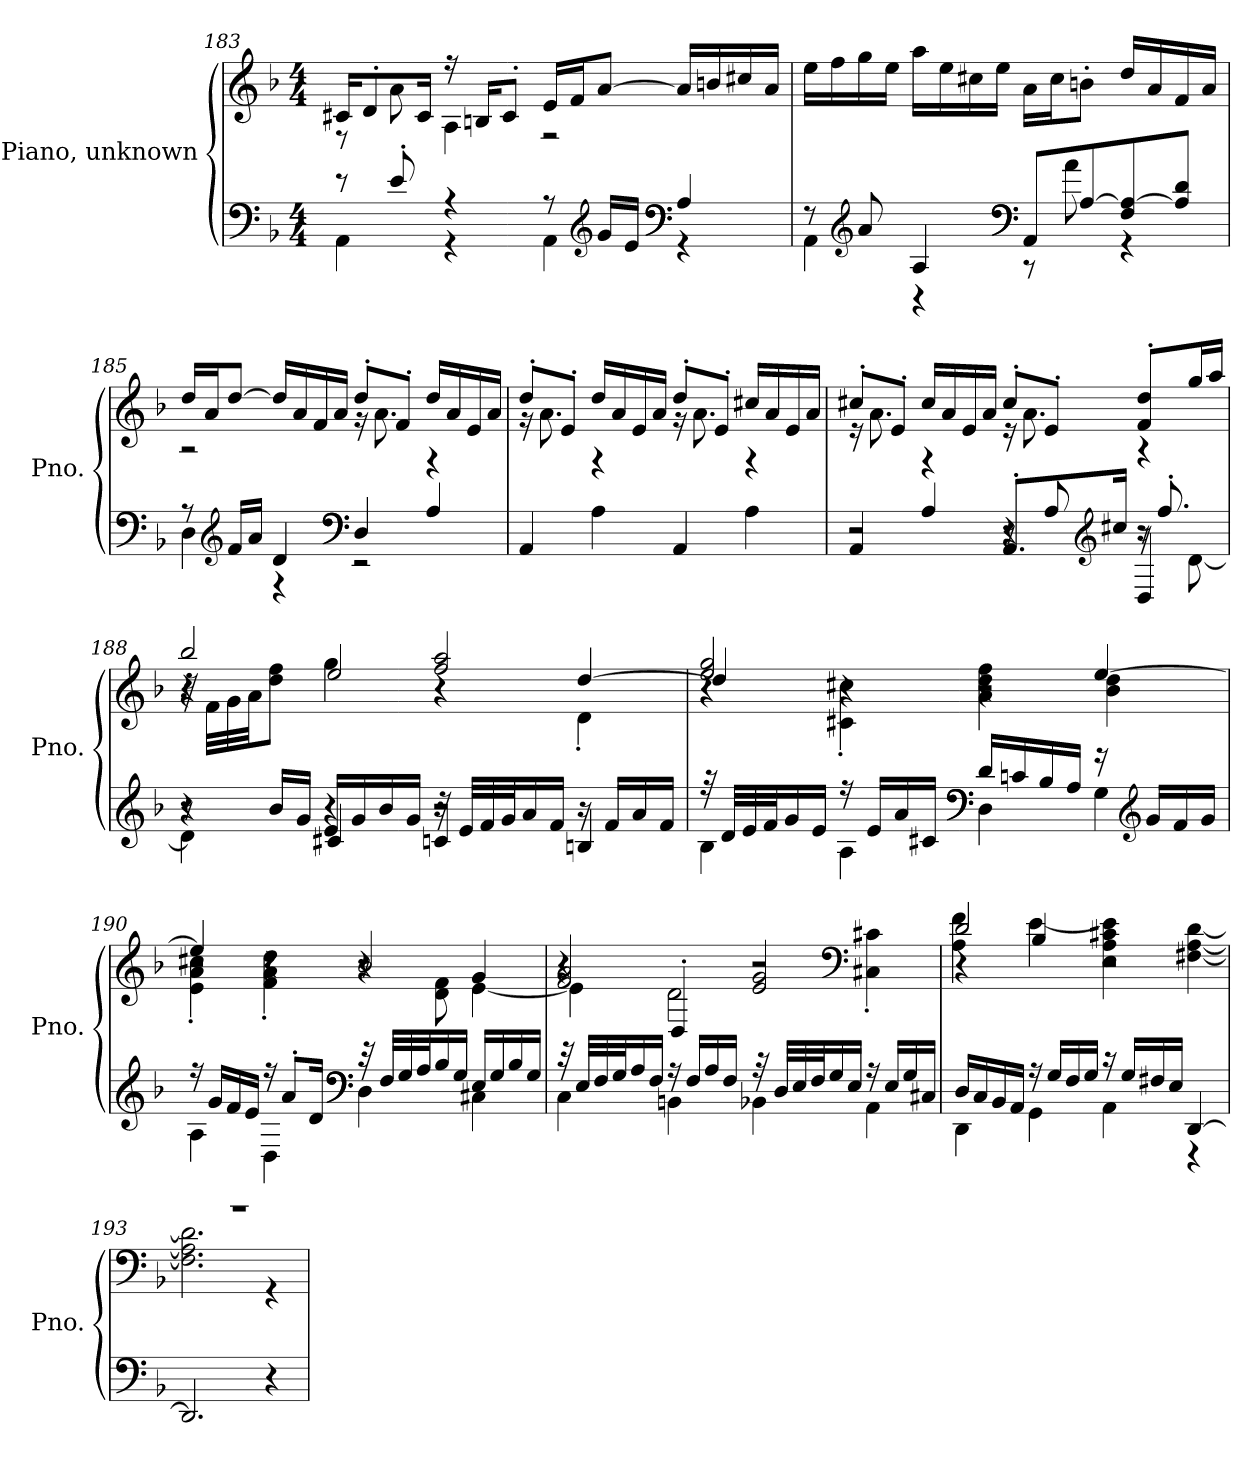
**kern	**kern
*part1	*part1
*staff2	*staff1
*I"Piano, unknown	*
*I'Pno.	*
!!LO:LB:g=z
*clefF4	*clefG2
*k[b-]	*k[b-]
*M4/4	*M4/4
=183	=183
*^	*^
8r	4AA\	16c#X/KL	8r
.	.	8d'/	.
8e'/	.	.	8a\
.	.	16c#/Jk	.
4r	4r	16r	4A\
.	.	16Bn/KL	.
.	.	8c#'/J	.
8r	4AA\	16e/LL	2r
.	.	16f/J	.
*clefG2	*	*	*
16g/LL	.	[8a/J	.
16e/JJ	.	.	.
*clefF4	*	*	*
4A/	4r	16a/LL]	.
.	.	16bn/	.
.	.	16cc#X/	.
.	.	16a/JJ	.
*	*	*v	*v
=184	=184	=184
8r	4AA\	16ee\LL
.	.	16ff\
*clefG2	*	*
8a/	.	16gg\
.	.	16ee\JJ
4A/	4r	16aa\LL
.	.	16ee\
.	.	16cc#X\
.	.	16ee\JJ
*clefF4	*	*
8AA/L	8r	16a\LL
.	.	16cc#\J
[8A/	8a\	8bn'\J
8F/ 8A/_	4r	16dd/LL
.	.	16a/
8A/] 8d/J	.	16f/
.	.	16a/JJ
!!LO:LB:g=z
=185	=185	=185
*	*	*^
8r	4D\	16dd/LL	2r
.	.	16a/J	.
*clefG2	*	*	*
16f/LL	.	[8dd/J	.
16a/JJ	.	.	.
4d/	4r	16dd/LL]	.
.	.	16a/	.
.	.	16f/	.
.	.	16a/JJ	.
*clefF4	*	*	*
4D/	2r	8dd'/L	16r
.	.	.	8.a\
.	.	8f'/J	.
4A/	.	16dd/LL	4r
.	.	16a/	.
.	.	16e/	.
.	.	16a/JJ	.
*v	*v	*	*
=186	=186	=186
4AA/	8dd'/L	16r
.	.	8.a\
.	8e'/J	.
4A\	16dd/LL	4r
.	16a/	.
.	16e/	.
.	16a/JJ	.
4AA/	8dd'/L	16r
.	.	8.a\
.	8e'/J	.
4A\	16cc#X/LL	4r
.	16a/	.
.	16e/	.
.	16a/JJ	.
!!LO:PB:g=z	!!
=187	=187	=187
*^	*	*
*	*^	*	*
4AA/	2r	2r	8cc#X'/L	16r
.	.	.	.	8.a\
.	.	.	8e'/J	.
4A/	.	.	16cc#/LL	4r
.	.	.	16a/	.
.	.	.	16e/	.
.	.	.	16a/JJ	.
8.AA'/L	4r	8r	8cc#'/L	16r
.	.	.	.	8.a\
.	.	8A/	8e'/J	.
*clefG2	*	*	*	*
16cc#X/Jk	.	.	.	.
16r	8r	4D/	8f/' 8dd/'L	4r
8.ff'/	.	.	.	.
.	[8d\	.	16gg/L	.
.	.	.	16aa/JJ	.
=188	=188	=188	=188	=188
*	*	*	*	*^
8r	4d\]	4r	2bb-/	32r	4r
.	.	.	.	32f\LLL	.
.	.	.	.	32g\	.
.	.	.	.	32a\JJ	.
16b-/LL	.	.	.	8dd\ 8ff\J	.
16g/JJ	.	.	.	.	.
16e/LL	4r	4c#X/	.	4gg\	2ee/
16g/	.	.	.	.	.
16b-/	.	.	.	.	.
16g/JJ	.	.	.	.	.
32r	2r	4cn/	2ff/ 2aa/	4r	.
32e/LLL	.	.	.	.	.
32f/	.	.	.	.	.
32g/J	.	.	.	.	.
16a/	.	.	.	.	.
16f/JJ	.	.	.	.	.
16r	.	4Bn/	.	4d'\	[4dd/
16f/LL	.	.	.	.	.
16a/	.	.	.	.	.
16f/JJ	.	.	.	.	.
*	*v	*v	*	*	*
!!LO:LB:g=z	!!	!!
=189	=189	=189	=189	=189
32r	4B-\	2ee/ 2gg/	4r	4dd/]
32d/LLL	.	.	.	.
32e/	.	.	.	.
32f/J	.	.	.	.
16g/	.	.	.	.
16e/JJ	.	.	.	.
16r	4A\	.	4c#X\' 4cc#X\'	4r
16e/LL	.	.	.	.
16a/	.	.	.	.
16c#X/JJ	.	.	.	.
*clefF4	*	*	*	*
16d/LL	4D\	4r	4a\ 4dd\ 4ff\	2r
16cn/	.	.	.	.
16B-/	.	.	.	.
16A/JJ	.	.	.	.
16r	4G\	[4ee/	4b-\ 4dd\	.
*clefG2	*	*	*	*
16g/LL	.	.	.	.
16f/	.	.	.	.
16g/JJ	.	.	.	.
=190	=190	=190	=190	=190
16r	4A\	4ee/]	4e\' 4a\' 4cc#X\'	2r
16g/LL	.	.	.	.
16f/	.	.	.	.
16e/JJ	.	.	.	.
16r	4D\	4r	4f\' 4a\' 4dd\'	.
8a'/L	.	.	.	.
16d/Jk	.	.	.	.
*clefF4	*	*	*	*
32r	4D\	2b-/	8r	4r
32F/LLL	.	.	.	.
32G/	.	.	.	.
32A/J	.	.	.	.
16B-/	.	.	8d\ 8f\	.
16G/JJ	.	.	.	.
16E/LL	4C#X\	.	[4e\	4g/
16G/	.	.	.	.
16B-/	.	.	.	.
16G/JJ	.	.	.	.
!!LO:LB:g=z	!!	!!
=191	=191	=191	=191	=191
32r	4C\	2f/ 2a/	4e\]	4r
32E/LLL	.	.	.	.
32F/	.	.	.	.
32G/J	.	.	.	.
16A/	.	.	.	.
16F/JJ	.	.	.	.
16r	4BBn\	.	2d\	4D'/
16F/LL	.	.	.	.
16A/	.	.	.	.
16F/JJ	.	.	.	.
32r	4BB-X\	2e/ 2g/	.	2r
32D/LLL	.	.	.	.
32E/	.	.	.	.
32F/J	.	.	.	.
16G/	.	.	.	.
16E/JJ	.	.	.	.
*	*	*clefF4	*	*
16r	4AA\	.	4C#X\' 4c#X\'	.
16E/LL	.	.	.	.
16G/	.	.	.	.
16C#X/JJ	.	.	.	.
=192	=192	=192	=192	=192
16D/LL	4DD\	2d/	4A\ 4f\	4r
16C/	.	.	.	.
16BB-/	.	.	.	.
16AA/JJ	.	.	.	.
16r	4GG\	.	[4e\	4B-/
16G/LL	.	.	.	.
16F/	.	.	.	.
16G/JJ	.	.	.	.
16r	4AA\	2r	4E\ 4A\ 4c#X\ 4e\]	2r
16G/LL	.	.	.	.
16F#X/	.	.	.	.
16E/JJ	.	.	.	.
[4DD/	4r	.	[4F#X\ [4A\ [4d\	.
*v	*v	*	*	*
*	*	*v	*v
=193	=193	=193
2.DD/]	1r	2.F#\] 2.A\] 2.d\]
4r	.	4r
*	*v	*v
=	=
*-	*-
